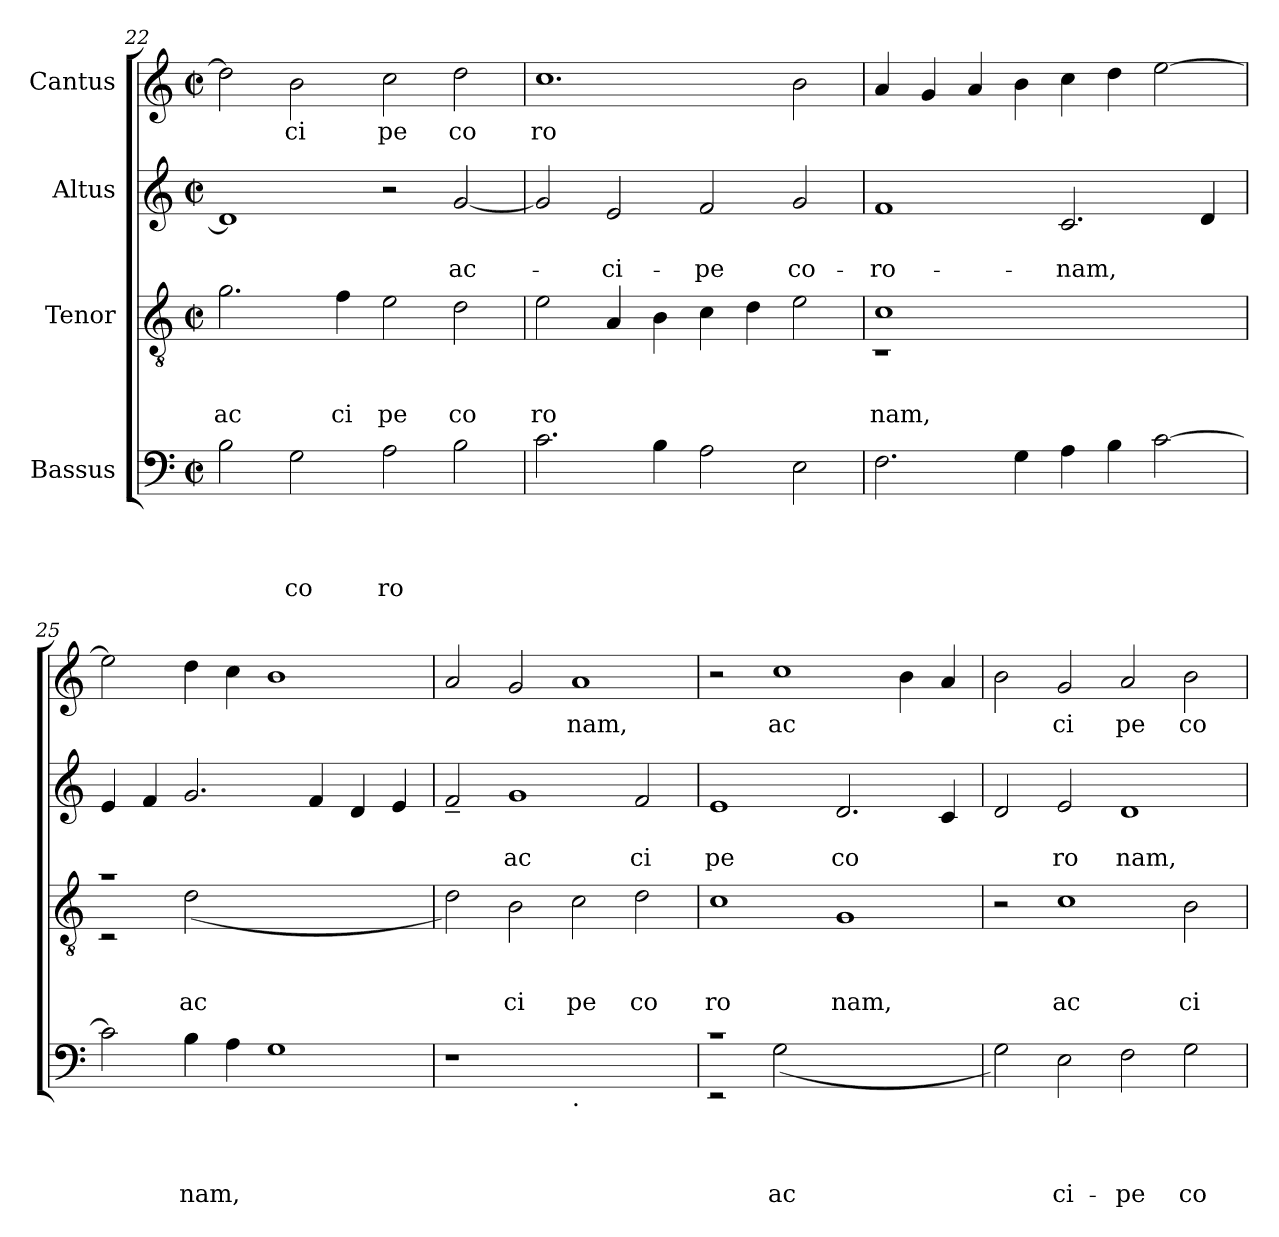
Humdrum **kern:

**kern	**text	**text	**text	**text	**kern	**text	**text	**text	**kern	**text	**text	**kern	**text
*part4	*part4	*part4	*part4	*part4	*part3	*part3	*part3	*part3	*part2	*part2	*part2	*part1	*part1
*staff4	*staff4	*staff4	*staff4	*staff4	*staff3	*staff3	*staff3	*staff3	*staff2	*staff2	*staff2	*staff1	*staff1
*I"Bassus	*	*	*	*	*I"Tenor	*	*	*	*I"Altus	*	*	*I"Cantus	*
*clefF4	*	*	*	*	*clefGv2	*	*	*	*clefG2	*	*	*clefG2	*
*k[]	*	*	*	*	*k[]	*	*	*	*k[]	*	*	*k[]	*
*C:	*	*	*	*	*C:	*	*	*	*C:	*	*	*C:	*
*M2/2	*	*	*	*	*M2/2	*	*	*	*M2/2	*	*	*M2/2	*
*met(c|)	*	*	*	*	*met(c|)	*	*	*	*met(c|)	*	*	*met(c|)	*
=22	=22	=22	=22	=22	=22	=22	=22	=22	=22	=22	=22	=22	=22
!	!	!	!	!	!	!	!	!LO:LY:b	!	!	!	!	!
2B\	.	.	.	.	2.g\	.	.	ac	1d]	.	.	2dd\]	.
!	!	!	!	!LO:LY:b	!	!	!	!	!	!	!	!	!LO:LY:b
2G\	.	.	.	co	.	.	.	.	.	.	.	2b\	ci
!	!	!	!	!	!	!	!	!LO:LY:b	!	!	!	!	!
.	.	.	.	.	4f\	.	.	ci	.	.	.	.	.
!	!	!	!	!LO:LY:b	!	!	!	!LO:LY:b	!	!	!	!	!LO:LY:b
2A\	.	.	.	ro	2e\	.	.	pe	2r	.	.	2cc\	pe
!	!	!	!	!	!	!	!	!LO:LY:b	!	!	!LO:LY:b	!	!LO:LY:b
2B\	.	.	.	.	2d\	.	.	co	[<2g/	.	ac-	2dd\	co
=23	=23	=23	=23	=23	=23	=23	=23	=23	=23	=23	=23	=23	=23
!	!	!	!	!	!	!	!	!LO:LY:b	!	!	!	!	!LO:LY:b
2.c\	.	.	.	.	2e\	.	.	ro	2g/]	.	.	1.cc	ro
!	!	!	!	!	!	!	!	!	!	!	!LO:LY:b	!	!
.	.	.	.	.	4A/	.	.	.	2e/	.	-ci-	.	.
4B\	.	.	.	.	4B\	.	.	.	.	.	.	.	.
!	!	!	!	!	!	!	!	!	!	!	!LO:LY:b	!	!
2A\	.	.	.	.	4c\	.	.	.	2f/	.	-pe	.	.
.	.	.	.	.	4d\	.	.	.	.	.	.	.	.
!	!	!	!	!	!	!	!	!	!	!	!LO:LY:b	!	!
2E\	.	.	.	.	2e\	.	.	.	2g/	.	co-	2b\	.
=24	=24	=24	=24	=24	=24	=24	=24	=24	=24	=24	=24	=24	=24
*	*	*	*	*	*^	*	*	*	*	*	*	*	*
!	!	!	!	!	!	!LO:N:vis=1	!	!	!LO:LY:b	!	!	!LO:LY:b	!	!
2.F\	.	.	.	.	1c	0rC	.	.	nam,	1f	.	-ro-	4a/	.
.	.	.	.	.	.	.	.	.	.	.	.	.	4g/	.
.	.	.	.	.	.	.	.	.	.	.	.	.	4a/	.
4G\	.	.	.	.	.	.	.	.	.	.	.	.	4b\	.
!	!	!	!	!	!	!	!	!	!	!	!	!LO:LY:b	!	!
4A\	.	.	.	.	1ryy	.	.	.	.	2.c/	.	-nam,	4cc\	.
4B\	.	.	.	.	.	.	.	.	.	.	.	.	4dd\	.
[>2c\	.	.	.	.	.	.	.	.	.	.	.	.	[>2ee\	.
.	.	.	.	.	.	.	.	.	.	4d/	.	.	.	.
=25	=25	=25	=25	=25	=25	=25	=25	=25	=25	=25	=25	=25	=25	=25
2c\]	.	.	.	.	1ra	2rC	.	.	.	4e/	.	.	2ee\]	.
.	.	.	.	.	.	.	.	.	.	4f/	.	.	.	.
!	!	!	!	!LO:LY:b	!	!	!	!	!LO:LY:b	!	!	!	!	!
4B\	.	.	.	nam,	.	(>2d\	.	.	ac	2.g/	.	.	4dd\	.
4A\	.	.	.	.	.	.	.	.	.	.	.	.	4cc\	.
1G	.	.	.	.	1ryy	1ryy	.	.	.	.	.	.	1b	.
.	.	.	.	.	.	.	.	.	.	4f/	.	.	.	.
.	.	.	.	.	.	.	.	.	.	4d/	.	.	.	.
.	.	.	.	.	.	.	.	.	.	4e/	.	.	.	.
*	*	*	*	*	*v	*v	*	*	*	*	*	*	*	*
!!LO:LB:g=z
=26	=26	=26	=26	=26	=26	=26	=26	=26	=26	=26	=26	=26	=26
1r	.	.	.	.	2d\)	.	.	.	2f~</	.	.	2a/	.
!	!	!	!	!	!	!	!	!LO:LY:b	!	!	!LO:LY:b	!	!
.	.	.	.	.	2B\	.	.	ci	1g	.	ac	2g/	.
!LO:TX:b:t=.	!	!	!	!	!	!	!	!	!	!	!	!	!
!	!	!	!	!	!	!	!	!LO:LY:b	!	!	!	!	!LO:LY:b
1ryy	.	.	.	.	2c\	.	.	pe	.	.	.	1a	nam,
!	!	!	!	!	!	!	!	!LO:LY:b	!	!	!LO:LY:b	!	!
.	.	.	.	.	2d\	.	.	co	2f/	.	ci	.	.
=27	=27	=27	=27	=27	=27	=27	=27	=27	=27	=27	=27	=27	=27
*^	*	*	*	*	*	*	*	*	*	*	*	*	*
!	!	!	!	!	!	!	!	!	!LO:LY:b	!	!	!LO:LY:b	!	!
1rc	2rEE	.	.	.	.	1c	.	.	ro	1e	.	pe	2r	.
!	!	!	!	!	!LO:LY:b	!	!	!	!	!	!	!	!	!LO:LY:b
.	(>2G\	.	.	.	ac-	.	.	.	.	.	.	.	1cc	ac
!	!	!	!	!	!	!	!	!	!LO:LY:b	!	!	!LO:LY:b	!	!
1ryy	1ryy	.	.	.	.	1G	.	.	nam,	2.d/	.	co	.	.
.	.	.	.	.	.	.	.	.	.	.	.	.	4b\	.
.	.	.	.	.	.	.	.	.	.	4c/	.	.	4a/	.
*v	*v	*	*	*	*	*	*	*	*	*	*	*	*	*
=28	=28	=28	=28	=28	=28	=28	=28	=28	=28	=28	=28	=28	=28
2G\)	.	.	.	.	2r	.	.	.	2d/	.	.	2b\	.
!	!	!	!	!LO:LY:b	!	!	!	!LO:LY:b	!	!	!LO:LY:b	!	!LO:LY:b
2E\	.	.	.	-ci-	1c	.	.	ac	2e/	.	ro	2g/	ci
!	!	!	!	!LO:LY:b	!	!	!	!	!	!	!LO:LY:b	!	!LO:LY:b
2F\	.	.	.	-pe	.	.	.	.	1d	.	nam,	2a/	pe
!	!	!	!	!LO:LY:b	!	!	!	!LO:LY:b	!	!	!	!	!LO:LY:b
2G\	.	.	.	co-	2B\	.	.	ci	.	.	.	2b\	co
=	=	=	=	=	=	=	=	=	=	=	=	=	=
*-	*-	*-	*-	*-	*-	*-	*-	*-	*-	*-	*-	*-	*-
